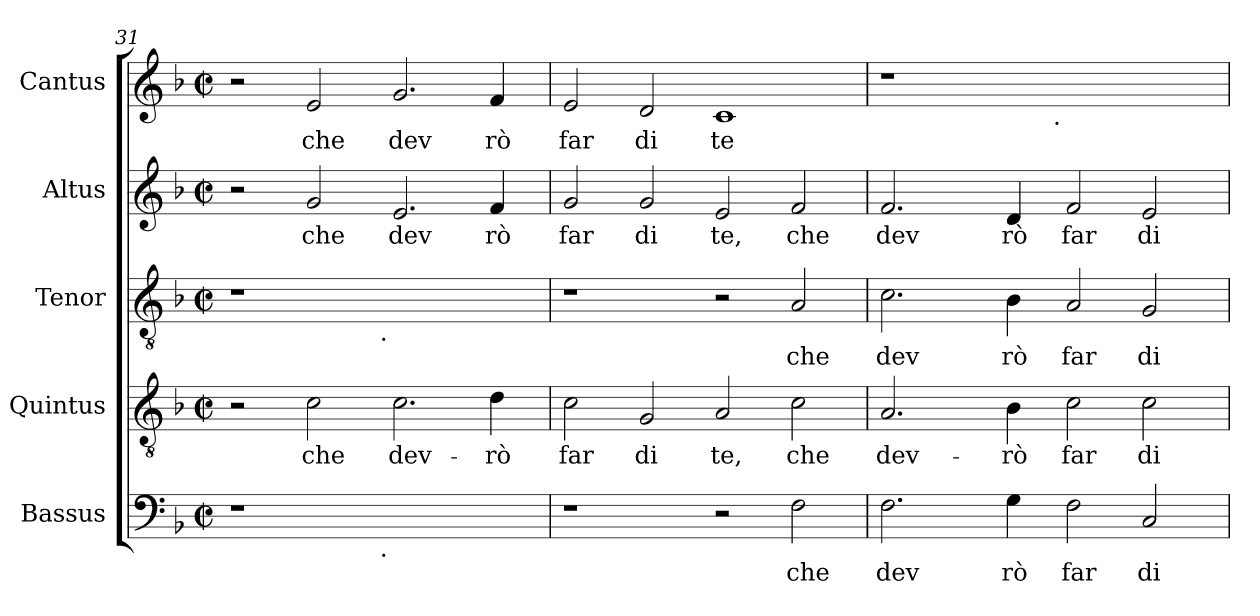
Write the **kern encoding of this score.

**kern	**text	**kern	**text	**kern	**text	**kern	**text	**kern	**text
*part5	*part5	*part4	*part4	*part3	*part3	*part2	*part2	*part1	*part1
*staff5	*staff5	*staff4	*staff4	*staff3	*staff3	*staff2	*staff2	*staff1	*staff1
*I"Bassus	*	*I"Quintus	*	*I"Tenor	*	*I"Altus	*	*I"Cantus	*
!!LO:PB:g=z
*clefF4	*	*clefGv2	*	*clefGv2	*	*clefG2	*	*clefG2	*
*k[b-]	*	*k[b-]	*	*k[b-]	*	*k[b-]	*	*k[b-]	*
*F:	*	*F:	*	*F:	*	*F:	*	*F:	*
*M2/2	*	*M2/2	*	*M2/2	*	*M2/2	*	*M2/2	*
*met(c|)	*	*met(c|)	*	*met(c|)	*	*met(c|)	*	*met(c|)	*
=31	=31	=31	=31	=31	=31	=31	=31	=31	=31
*^	*	*	*	*^	*	*	*	*	*
1r	2ryy	.	2r	.	1r	2ryy	.	2r	.	2r	.
!	!	!	!	!LO:LY:b:cj	!	!	!	!	!LO:LY:b:cj	!	!LO:LY:b:cj
.	4...ryy	.	2c\	che	.	4...ryy	.	2g/	che	2e/	che
!	!	!	!	!	!	!LO:TX:b:t=.	!	!	!	!	!
!	!LO:TX:b:t=.	!	!	!	!	!	!	!	!	!	!
.	1ryy	.	.	.	.	1ryy	.	.	.	.	.
!	!	!	!	!LO:LY:b:cj	!	!	!	!	!LO:LY:b:cj	!	!LO:LY:b:cj
1ryy	.	.	2.c\	dev-	1ryy	.	.	2.e/	dev	2.g/	dev
!	!	!	!	!LO:LY:b:cj	!	!	!	!	!LO:LY:b:cj	!	!LO:LY:b:cj
.	.	.	4d\	-rò	.	.	.	4f/	rò	4f/	rò
.	32ryy	.	.	.	.	32ryy	.	.	.	.	.
=32	=32	=32	=32	=32	=32	=32	=32	=32	=32	=32	=32
!	!	!	!	!LO:LY:b:cj	!	!	!	!	!LO:LY:b:cj	!	!LO:LY:b:cj
*v	*v	*	*	*	*v	*v	*	*	*	*	*
1r	.	2c\	far	1r	.	2g/	far	2e/	far
!	!	!	!LO:LY:b:cj	!	!	!	!LO:LY:b:cj	!	!LO:LY:b:cj
.	.	2G/	di	.	.	2g/	di	2d/	di
!	!	!	!LO:LY:b:cj	!	!	!	!LO:LY:b:cj	!	!LO:LY:b:cj
2r	.	2A/	te,	2r	.	2e/	te,	1c	te
!	!LO:LY:b:cj	!	!LO:LY:b:cj	!	!LO:LY:b:cj	!	!LO:LY:b:cj	!	!
2F\	che	2c\	che	2A/	che	2f/	che	.	.
=33	=33	=33	=33	=33	=33	=33	=33	=33	=33
!	!LO:LY:b:cj	!	!LO:LY:b:cj	!	!LO:LY:b:cj	!	!LO:LY:b:cj	!	!
*	*	*	*	*	*	*	*	*^	*
2.F\	dev	2.A/	dev-	2.c\	dev	2.f/	dev	1r	2ryy	.
.	.	.	.	.	.	.	.	.	4...ryy	.
!	!LO:LY:b:cj	!	!LO:LY:b:cj	!	!LO:LY:b:cj	!	!LO:LY:b:cj	!	!	!
4G\	rò	4B-\	-rò	4B-\	rò	4d/	rò	.	.	.
!	!	!	!	!	!	!	!	!	!LO:TX:b:t=.	!
.	.	.	.	.	.	.	.	.	1ryy	.
!	!LO:LY:b:cj	!	!LO:LY:b:cj	!	!LO:LY:b:cj	!	!LO:LY:b:cj	!	!	!
2F\	far	2c\	far	2A/	far	2f/	far	1ryy	.	.
!	!LO:LY:b:cj	!	!LO:LY:b:cj	!	!LO:LY:b:cj	!	!LO:LY:b:cj	!	!	!
2C/	di	2c\	di	2G/	di	2e/	di	.	.	.
.	.	.	.	.	.	.	.	.	32ryy	.
*	*	*	*	*	*	*	*	*v	*v	*
=	=	=	=	=	=	=	=	=	=
*-	*-	*-	*-	*-	*-	*-	*-	*-	*-
